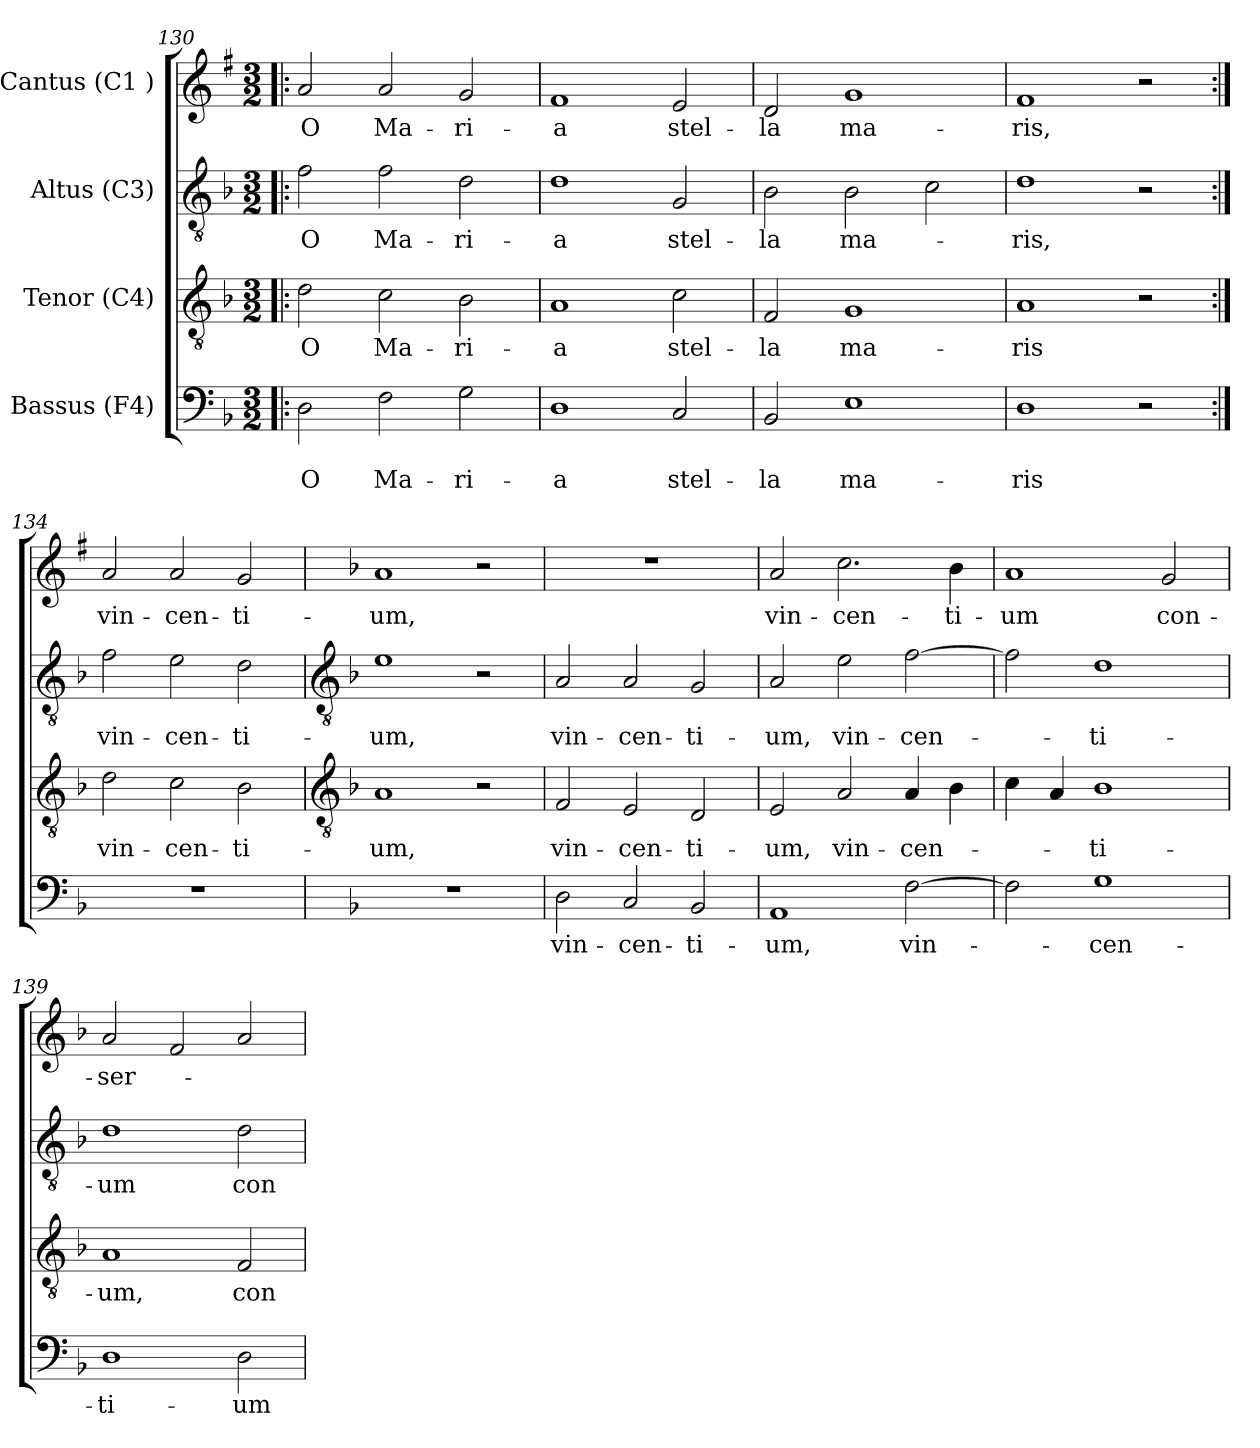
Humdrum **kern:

**kern	**text	**text	**kern	**text	**kern	**text	**kern	**text
*part4	*part4	*part4	*part3	*part3	*part2	*part2	*part1	*part1
*staff4	*staff4	*staff4	*staff3	*staff3	*staff2	*staff2	*staff1	*staff1
*I"Bassus (F4)	*	*	*I"Tenor (C4)	*	*I"Altus (C3)	*	*I"Cantus (C1 )	*
*clefF4	*	*	*clefGv2	*	*clefGv2	*	*clefG2	*
*k[b-]	*	*	*k[b-]	*	*k[b-]	*	*k[f#]	*
*F:	*	*	*F:	*	*F:	*	*G:	*
*M3/2	*	*	*M3/2	*	*M3/2	*	*M3/2	*
=130!|:	=130!|:	=130!|:	=130!|:	=130!|:	=130!|:	=130!|:	=130!|:	=130!|:
!	!	!LO:LY:b	!	!LO:LY:b	!	!LO:LY:b	!	!LO:LY:b
2D\	.	O	2d\	O	2f\	O	2a/	O
!	!	!LO:LY:b	!	!LO:LY:b	!	!LO:LY:b	!	!LO:LY:b
2F\	.	Ma-	2c\	Ma-	2f\	Ma-	2a/	Ma-
!	!	!LO:LY:b	!	!LO:LY:b	!	!LO:LY:b	!	!LO:LY:b
2G\	.	-ri-	2B-\	-ri-	2d\	-ri-	2g/	-ri-
=131	=131	=131	=131	=131	=131	=131	=131	=131
!	!	!LO:LY:b	!	!LO:LY:b	!	!LO:LY:b	!	!LO:LY:b
1D	.	-a	1A	-a	1d	-a	1f#	-a
!	!	!LO:LY:b	!	!LO:LY:b	!	!LO:LY:b	!	!LO:LY:b
2C/	.	stel-	2c\	stel-	2G/	stel-	2e/	stel-
=132	=132	=132	=132	=132	=132	=132	=132	=132
!	!	!LO:LY:b	!	!LO:LY:b	!	!LO:LY:b	!	!LO:LY:b
2BB-/	.	-la	2F/	-la	2B-\	-la	2d/	-la
!	!	!LO:LY:b	!	!LO:LY:b	!	!LO:LY:b	!	!LO:LY:b
1E	.	ma-	1G	ma-	2B-\	ma-	1g	ma-
.	.	.	.	.	2c\	.	.	.
=133	=133	=133	=133	=133	=133	=133	=133	=133
!	!	!LO:LY:b	!	!LO:LY:b	!	!LO:LY:b	!	!LO:LY:b
1D	.	-ris	1A	-ris	1d	-ris,	1f#	-ris,
2r	.	.	2r	.	2r	.	2r	.
=134:|!	=134:|!	=134:|!	=134:|!	=134:|!	=134:|!	=134:|!	=134:|!	=134:|!
!LO:N:vis=1	!	!	!	!LO:LY:b	!	!LO:LY:b	!	!LO:LY:b
1.r	.	.	2d\	vin-	2f\	vin-	2a/	vin-
!	!	!	!	!LO:LY:b	!	!LO:LY:b	!	!LO:LY:b
.	.	.	2c\	-cen-	2e\	-cen-	2a/	-cen-
!	!	!	!	!LO:LY:b	!	!LO:LY:b	!	!LO:LY:b
.	.	.	2B-\	-ti-	2d\	-ti-	2g/	-ti-
!!LO:LB:g=z
=135	=135	=135	=135	=135	=135	=135	=135	=135
*	*	*	*clefGv2	*	*clefGv2	*	*	*
*	*	*	*	*	*	*	*k[b-]	*
*	*	*	*	*	*	*	*F:	*
!LO:N:vis=1	!	!	!	!LO:LY:b	!	!LO:LY:b	!	!LO:LY:b
1.r	.	.	1A	-um,	1e	-um,	1a	-um,
.	.	.	2r	.	2r	.	2r	.
=136	=136	=136	=136	=136	=136	=136	=136	=136
!	!LO:LY:b	!	!	!LO:LY:b	!	!LO:LY:b	!LO:N:vis=1	!
2D\	vin-	.	2F/	vin-	2A/	vin-	1.r	.
!	!LO:LY:b	!	!	!LO:LY:b	!	!LO:LY:b	!	!
2C/	-cen-	.	2E/	-cen-	2A/	-cen-	.	.
!	!LO:LY:b	!	!	!LO:LY:b	!	!LO:LY:b	!	!
2BB-/	-ti-	.	2D/	-ti-	2G/	-ti-	.	.
=137	=137	=137	=137	=137	=137	=137	=137	=137
!	!LO:LY:b	!	!	!LO:LY:b	!	!LO:LY:b	!	!LO:LY:b
1AA	-um,	.	2E/	-um,	2A/	-um,	2a/	vin-
!	!	!	!	!LO:LY:b	!	!LO:LY:b	!	!LO:LY:b
.	.	.	2A/	vin-	2e\	vin-	2.cc\	-cen-
!	!LO:LY:b	!	!	!LO:LY:b	!	!LO:LY:b	!	!
[2F\	vin-	.	4A/	-cen-	[2f\	-cen-	.	.
!	!	!	!	!	!	!	!	!LO:LY:b
.	.	.	4B-\	.	.	.	4b-\	-ti-
=138	=138	=138	=138	=138	=138	=138	=138	=138
!	!	!	!	!	!	!	!	!LO:LY:b
2F\]	.	.	4c\	.	2f\]	.	1a	-um
.	.	.	4A/	.	.	.	.	.
!	!LO:LY:b	!	!	!LO:LY:b	!	!LO:LY:b	!	!
1G	-cen-	.	1B-	-ti-	1d	-ti-	.	.
!	!	!	!	!	!	!	!	!LO:LY:b
.	.	.	.	.	.	.	2g/	con-
=139	=139	=139	=139	=139	=139	=139	=139	=139
!	!LO:LY:b	!	!	!LO:LY:b	!	!LO:LY:b	!	!LO:LY:b
1D	-ti-	.	1A	-um,	1d	-um	2a/	-ser-
.	.	.	.	.	.	.	2f/	.
!	!LO:LY:b	!	!	!LO:LY:b	!	!LO:LY:b	!	!
2D\	-um	.	2F/	con-	2d\	con-	2a/	.
=	=	=	=	=	=	=	=	=
*-	*-	*-	*-	*-	*-	*-	*-	*-
